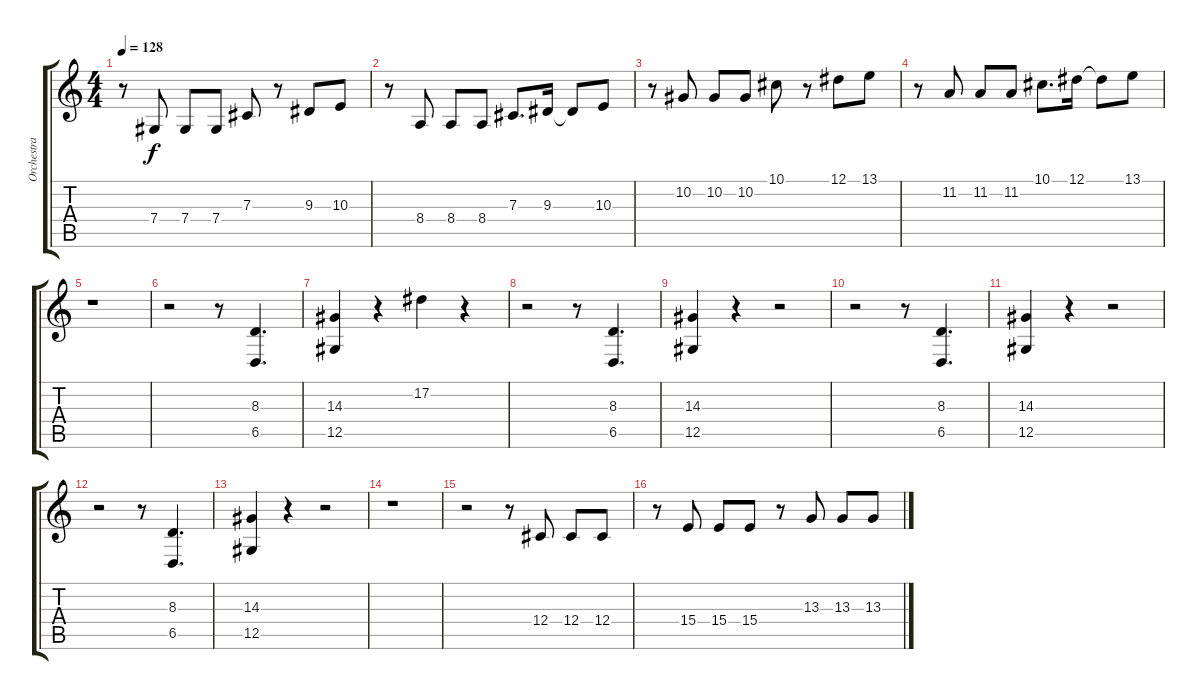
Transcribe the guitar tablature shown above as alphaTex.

\track ("Orchestra [Pt.2]" "Orchestra ") {instrument stringensemble1}
\staff {score tabs}
\tuning (Eb4 Bb3 Gb3 Db3 Ab2 Eb2) {hide}
\ts (4 4)
\tempo 128
\clef g2
\ks c
r.8{dy f} 7.4.8 7.4.8 7.4.8 7.3.8 r.8 9.3.8 10.3.8 |
r.8 8.4.8 8.4.8 8.4.8 7.3.8{d} 9.3.16 9.3{t}.8 10.3.8 |
r.8 10.2.8 10.2.8 10.2.8 10.1.8 r.8 12.1.8 13.1.8 |
r.8 11.2.8 11.2.8 11.2.8 10.1.8{d} 12.1.16 12.1{t}.8 13.1.8 |
r.1 |
r.2 r.8 (8.3 6.5).4{d} |
(14.3 12.5).4 r.4 17.2.4 r.4 |
r.2 r.8 (8.3 6.5).4{d} |
(14.3 12.5).4 r.4 r.2 |
r.2 r.8 (8.3 6.5).4{d} |
(14.3 12.5).4 r.4 r.2 |
r.2 r.8 (8.3 6.5).4{d} |
(14.3 12.5).4 r.4 r.2 |
r.1 |
r.2 r.8 12.4.8 12.4.8 12.4.8 |
r.8 15.4.8 15.4.8 15.4.8 r.8 13.3.8 13.3.8 13.3.8
